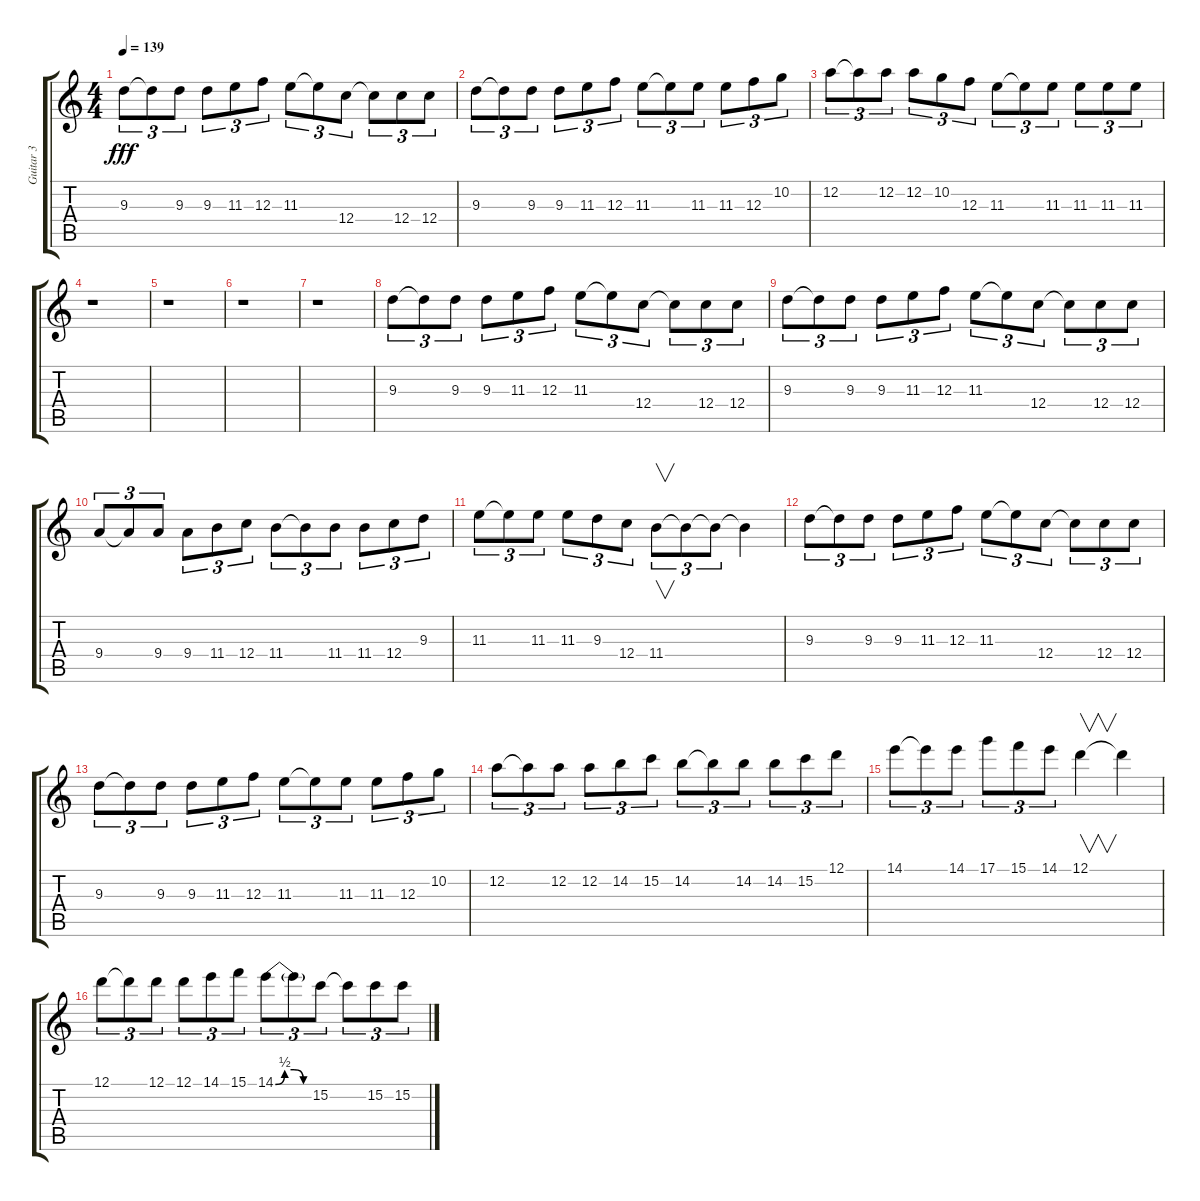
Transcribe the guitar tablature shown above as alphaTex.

\track ("Guitar 3" "Guitar 3") {instrument overdrivenguitar}
\staff {score tabs}
\tuning (D4 A3 F3 C3 G2 D2) {hide}
\ts (4 4)
\tempo 139
\clef g2
\ks c
9.3.8{tu (3 2) dy fff} 9.3{t}.8{tu (3 2)} 9.3.8{tu (3 2)} 9.3.8{tu (3 2)} 11.3.8{tu (3 2)} 12.3.8{tu (3 2)} 11.3.8{tu (3 2)} 11.3{t}.8{tu (3 2)} 12.4.8{tu (3 2)} 12.4{t}.8{tu (3 2)} 12.4.8{tu (3 2)} 12.4.8{tu (3 2)} |
9.3.8{tu (3 2)} 9.3{t}.8{tu (3 2)} 9.3.8{tu (3 2)} 9.3.8{tu (3 2)} 11.3.8{tu (3 2)} 12.3.8{tu (3 2)} 11.3.8{tu (3 2)} 11.3{t}.8{tu (3 2)} 11.3.8{tu (3 2)} 11.3.8{tu (3 2)} 12.3.8{tu (3 2)} 10.2.8{tu (3 2)} |
12.2.8{tu (3 2)} 12.2{t}.8{tu (3 2)} 12.2.8{tu (3 2)} 12.2.8{tu (3 2)} 10.2.8{tu (3 2)} 12.3.8{tu (3 2)} 11.3.8{tu (3 2)} 11.3{t}.8{tu (3 2)} 11.3.8{tu (3 2)} 11.3.8{tu (3 2)} 11.3.8{tu (3 2)} 11.3.8{tu (3 2)} |
r.1 |
r.1 |
r.1 |
r.1 |
9.3.8{tu (3 2)} 9.3{t}.8{tu (3 2)} 9.3.8{tu (3 2)} 9.3.8{tu (3 2)} 11.3.8{tu (3 2)} 12.3.8{tu (3 2)} 11.3.8{tu (3 2)} 11.3{t}.8{tu (3 2)} 12.4.8{tu (3 2)} 12.4{t}.8{tu (3 2)} 12.4.8{tu (3 2)} 12.4.8{tu (3 2)} |
9.3.8{tu (3 2)} 9.3{t}.8{tu (3 2)} 9.3.8{tu (3 2)} 9.3.8{tu (3 2)} 11.3.8{tu (3 2)} 12.3.8{tu (3 2)} 11.3.8{tu (3 2)} 11.3{t}.8{tu (3 2)} 12.4.8{tu (3 2)} 12.4{t}.8{tu (3 2)} 12.4.8{tu (3 2)} 12.4.8{tu (3 2)} |
9.4.8{tu (3 2)} 9.4{t}.8{tu (3 2)} 9.4.8{tu (3 2)} 9.4.8{tu (3 2)} 11.4.8{tu (3 2)} 12.4.8{tu (3 2)} 11.4.8{tu (3 2)} 11.4{t}.8{tu (3 2)} 11.4.8{tu (3 2)} 11.4.8{tu (3 2)} 12.4.8{tu (3 2)} 9.3.8{tu (3 2)} |
11.3.8{tu (3 2)} 11.3{t}.8{tu (3 2)} 11.3.8{tu (3 2)} 11.3.8{tu (3 2)} 9.3.8{tu (3 2)} 12.4.8{tu (3 2)} 11.4.8{v tu (3 2)} 11.4{t}.8{tu (3 2)} 11.4{t}.8{tu (3 2)} 11.4{t}.4 |
9.3.8{tu (3 2)} 9.3{t}.8{tu (3 2)} 9.3.8{tu (3 2)} 9.3.8{tu (3 2)} 11.3.8{tu (3 2)} 12.3.8{tu (3 2)} 11.3.8{tu (3 2)} 11.3{t}.8{tu (3 2)} 12.4.8{tu (3 2)} 12.4{t}.8{tu (3 2)} 12.4.8{tu (3 2)} 12.4.8{tu (3 2)} |
9.3.8{tu (3 2)} 9.3{t}.8{tu (3 2)} 9.3.8{tu (3 2)} 9.3.8{tu (3 2)} 11.3.8{tu (3 2)} 12.3.8{tu (3 2)} 11.3.8{tu (3 2)} 11.3{t}.8{tu (3 2)} 11.3.8{tu (3 2)} 11.3.8{tu (3 2)} 12.3.8{tu (3 2)} 10.2.8{tu (3 2)} |
12.2.8{tu (3 2)} 12.2{t}.8{tu (3 2)} 12.2.8{tu (3 2)} 12.2.8{tu (3 2)} 14.2.8{tu (3 2)} 15.2.8{tu (3 2)} 14.2.8{tu (3 2)} 14.2{t}.8{tu (3 2)} 14.2.8{tu (3 2)} 14.2.8{tu (3 2)} 15.2.8{tu (3 2)} 12.1.8{tu (3 2)} |
14.1.8{tu (3 2)} 14.1{t}.8{tu (3 2)} 14.1.8{tu (3 2)} 17.1.8{tu (3 2)} 15.1.8{tu (3 2)} 14.1.8{tu (3 2)} 12.1.4{v} 12.1{t}.4 |
12.1.8{tu (3 2)} 12.1{t}.8{tu (3 2)} 12.1.8{tu (3 2)} 12.1.8{tu (3 2)} 14.1.8{tu (3 2)} 15.1.8{tu (3 2)} 14.1{be (custom 0 0 15 2 30 2 45 0 60 0)}.8{tu (3 2)} 14.1{t}.8{tu (3 2)} 15.2.8{tu (3 2)} 15.2{t}.8{tu (3 2)} 15.2.8{tu (3 2)} 15.2.8{tu (3 2)}
